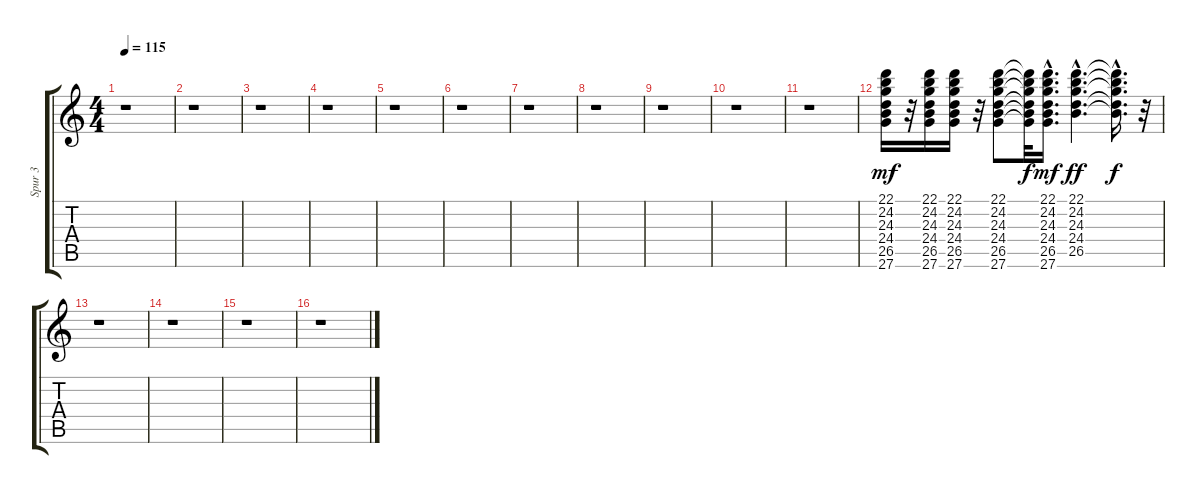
\track ("Spur 3" "Spur 3") {instrument electricpiano1}
\staff {score tabs}
\tuning (E4 B3 G3 D3 A2 E2) {hide}
\ts (4 4)
\tempo 115
\clef g2
\ks c
r.1{dy mf} |
r.1 |
r.1 |
r.1 |
r.1 |
r.1 |
r.1 |
r.1 |
r.1 |
r.1 |
r.1 |
(22.1 24.2 24.3 24.4 26.5 27.6).16 r.32 (22.1 24.2 24.3 24.4 26.5 27.6).16 (22.1 24.2 24.3 24.4 26.5 27.6).16 r.32 (22.1 24.2 24.3 24.4 26.5 27.6).8 (22.1{t} 24.2{t} 24.3{t} 24.4{t} 26.5{t} 27.6{t}).32{dy f} (22.1{hac} 24.2{hac} 24.3{hac} 24.4{hac} 26.5{hac} 27.6).16{d dy mf} (22.1{hac} 24.2{hac} 24.3{hac} 24.4{hac} 26.5{hac}).4{d dy ff} (22.1{hac t} 24.2{hac t} 24.3{hac t} 24.4{hac t} 26.5{hac t}).16{d dy f} r.32 |
r.1 |
r.1 |
r.1 |
r.1
